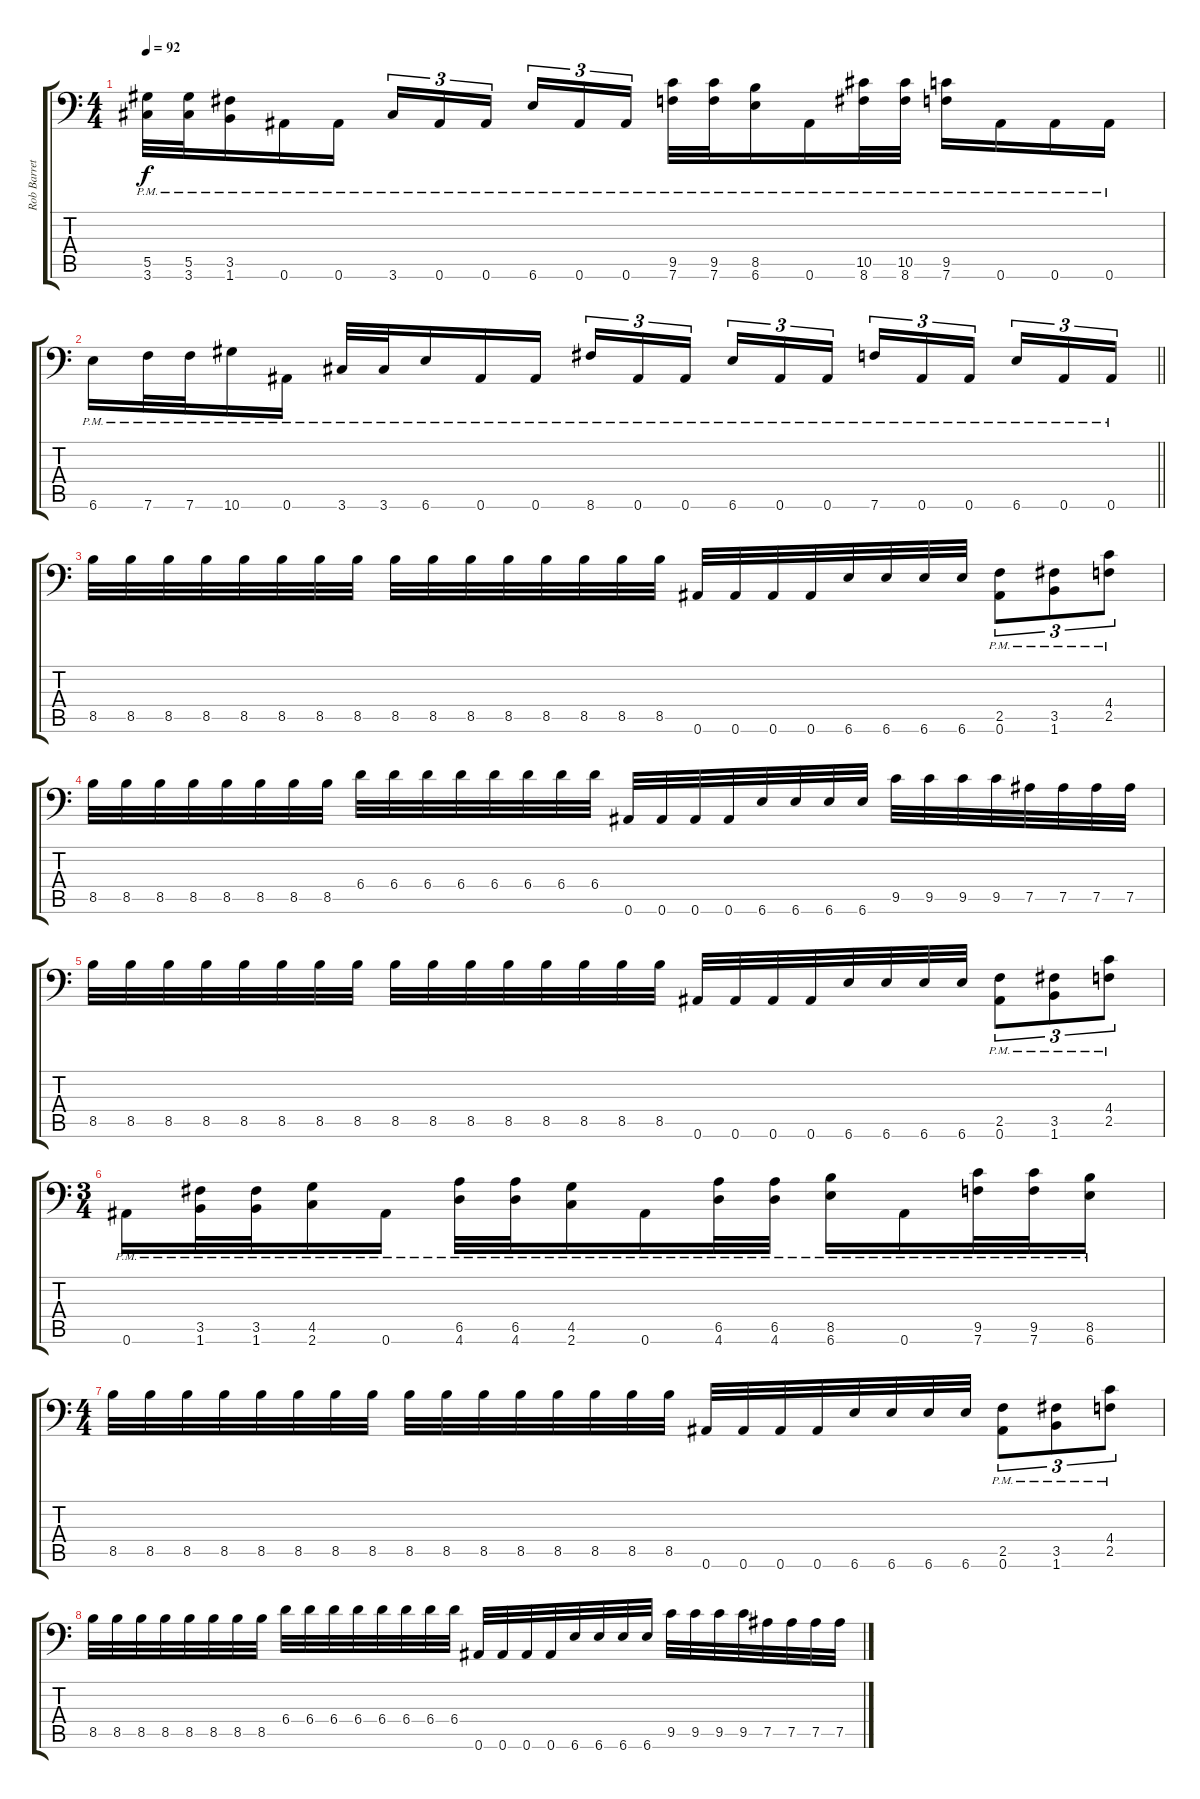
\track ("Rob Barrett (Rhythm)" "Rob Barret") {instrument distortionguitar}
\staff {score tabs}
\tuning (Bb3 F3 Db3 Ab2 Eb2 Bb1) {hide}
\ts (4 4)
\tempo 92
\clef f4
\ks c
(5.5{pm} 3.6{pm}).32{dy f} (5.5{pm} 3.6{pm}).32 (3.5{pm} 1.6{pm}).16 0.6{pm}.16 0.6{pm}.16 3.6{pm}.16{tu (3 2)} 0.6{pm}.16{tu (3 2)} 0.6{pm}.16{tu (3 2) beam splitsecondary} 6.6{pm}.16{tu (3 2)} 0.6{pm}.16{tu (3 2)} 0.6{pm}.16{tu (3 2)} (9.5{pm} 7.6{pm}).32 (9.5{pm} 7.6{pm}).32 (8.5{pm} 6.6{pm}).16 0.6{pm}.16 (10.5{pm} 8.6{pm}).32 (10.5{pm} 8.6{pm}).32 (9.5{pm} 7.6{pm}).16 0.6{pm}.16 0.6{pm}.16 0.6{pm}.16 |
\barLineRight lightlight
6.6{pm}.16 7.6{pm}.32 7.6{pm}.32 10.6{pm}.16 0.6{pm}.16 3.6{pm}.32 3.6{pm}.32 6.6{pm}.16 0.6{pm}.16 0.6{pm}.16 8.6{pm}.16{tu (3 2)} 0.6{pm}.16{tu (3 2)} 0.6{pm}.16{tu (3 2) beam splitsecondary} 6.6{pm}.16{tu (3 2)} 0.6{pm}.16{tu (3 2)} 0.6{pm}.16{tu (3 2)} 7.6{pm}.16{tu (3 2)} 0.6{pm}.16{tu (3 2)} 0.6{pm}.16{tu (3 2) beam splitsecondary} 6.6{pm}.16{tu (3 2)} 0.6{pm}.16{tu (3 2)} 0.6{pm}.16{tu (3 2)} |
8.5.32 8.5.32 8.5.32 8.5.32 8.5.32 8.5.32 8.5.32 8.5.32 8.5.32 8.5.32 8.5.32 8.5.32 8.5.32 8.5.32 8.5.32 8.5.32 0.6.32 0.6.32 0.6.32 0.6.32 6.6.32 6.6.32 6.6.32 6.6.32 (2.5{pm} 0.6).8{tu (3 2)} (3.5{pm} 1.6).8{tu (3 2)} (4.4{pm} 2.5).8{tu (3 2)} |
8.5.32 8.5.32 8.5.32 8.5.32 8.5.32 8.5.32 8.5.32 8.5.32 6.4.32 6.4.32 6.4.32 6.4.32 6.4.32 6.4.32 6.4.32 6.4.32 0.6.32 0.6.32 0.6.32 0.6.32 6.6.32 6.6.32 6.6.32 6.6.32 9.5.32 9.5.32 9.5.32 9.5.32 7.5.32 7.5.32 7.5.32 7.5.32 |
8.5.32 8.5.32 8.5.32 8.5.32 8.5.32 8.5.32 8.5.32 8.5.32 8.5.32 8.5.32 8.5.32 8.5.32 8.5.32 8.5.32 8.5.32 8.5.32 0.6.32 0.6.32 0.6.32 0.6.32 6.6.32 6.6.32 6.6.32 6.6.32 (2.5{pm} 0.6).8{tu (3 2)} (3.5{pm} 1.6).8{tu (3 2)} (4.4{pm} 2.5).8{tu (3 2)} |
\ts (3 4)
0.6{pm}.16 (3.5{pm} 1.6{pm}).32 (3.5{pm} 1.6{pm}).32 (4.5{pm} 2.6{pm}).16 0.6{pm}.16 (6.5{pm} 4.6{pm}).32 (6.5{pm} 4.6{pm}).32 (4.5{pm} 2.6{pm}).16 0.6{pm}.16 (6.5{pm} 4.6{pm}).32 (6.5{pm} 4.6{pm}).32 (8.5{pm} 6.6{pm}).16 0.6{pm}.16 (9.5{pm} 7.6{pm}).32 (9.5{pm} 7.6{pm}).32 (8.5{pm} 6.6{pm}).16 |
\ts (4 4)
8.5.32 8.5.32 8.5.32 8.5.32 8.5.32 8.5.32 8.5.32 8.5.32 8.5.32 8.5.32 8.5.32 8.5.32 8.5.32 8.5.32 8.5.32 8.5.32 0.6.32 0.6.32 0.6.32 0.6.32 6.6.32 6.6.32 6.6.32 6.6.32 (2.5{pm} 0.6).8{tu (3 2)} (3.5{pm} 1.6).8{tu (3 2)} (4.4{pm} 2.5).8{tu (3 2)} |
8.5.32 8.5.32 8.5.32 8.5.32 8.5.32 8.5.32 8.5.32 8.5.32 6.4.32 6.4.32 6.4.32 6.4.32 6.4.32 6.4.32 6.4.32 6.4.32 0.6.32 0.6.32 0.6.32 0.6.32 6.6.32 6.6.32 6.6.32 6.6.32 9.5.32 9.5.32 9.5.32 9.5.32 7.5.32 7.5.32 7.5.32 7.5.32
